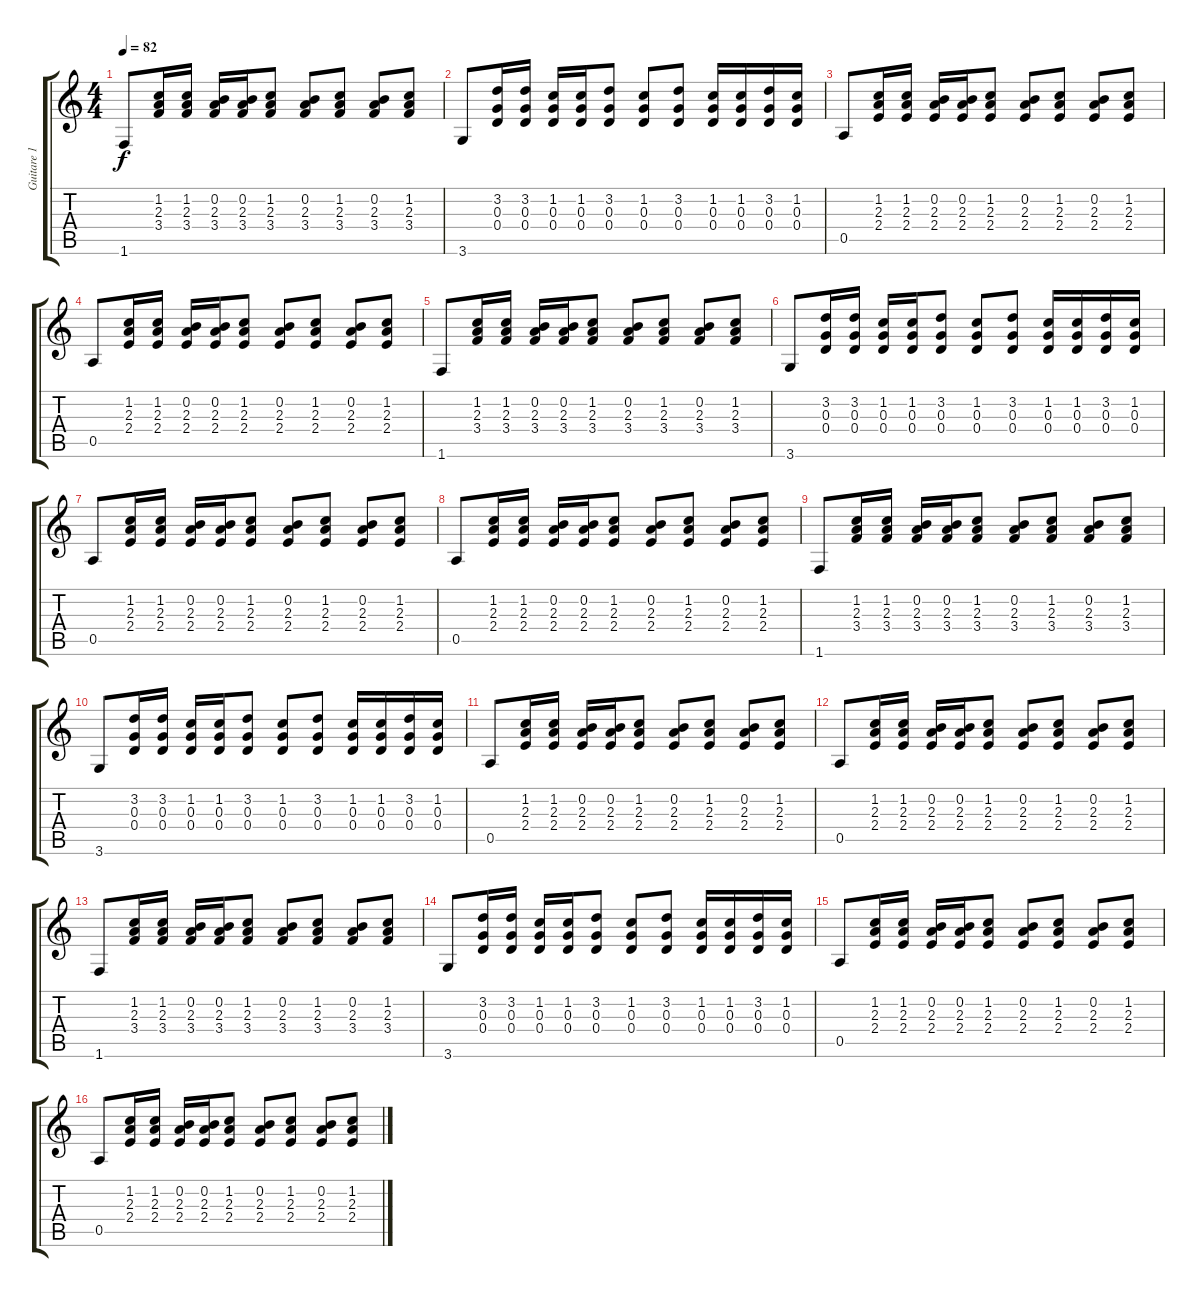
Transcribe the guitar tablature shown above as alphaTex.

\track ("Guitare 1" "Guitare 1") {instrument acousticguitarnylon}
\staff {score tabs}
\tuning (E4 B3 G3 D3 A2 E2) {hide}
\ts (4 4)
\tempo 82
\clef g2
\ks c
1.6.8{dy f} (1.2 2.3 3.4).16 (1.2 2.3 3.4).16 (0.2 2.3 3.4).16 (0.2 2.3 3.4).16 (1.2 2.3 3.4).8 (0.2 2.3 3.4).8 (1.2 2.3 3.4).8 (0.2 2.3 3.4).8 (1.2 2.3 3.4).8 |
3.6.8 (3.2 0.3 0.4).16 (3.2 0.3 0.4).16 (1.2 0.3 0.4).16 (1.2 0.3 0.4).16 (3.2 0.3 0.4).8 (1.2 0.3 0.4).8 (3.2 0.3 0.4).8 (1.2 0.3 0.4).16 (1.2 0.3 0.4).16 (3.2 0.3 0.4).16 (1.2 0.3 0.4).16 |
0.5.8 (1.2 2.3 2.4).16 (1.2 2.3 2.4).16 (0.2 2.3 2.4).16 (0.2 2.3 2.4).16 (1.2 2.3 2.4).8 (0.2 2.3 2.4).8 (1.2 2.3 2.4).8 (0.2 2.3 2.4).8 (1.2 2.3 2.4).8 |
0.5.8 (1.2 2.3 2.4).16 (1.2 2.3 2.4).16 (0.2 2.3 2.4).16 (0.2 2.3 2.4).16 (1.2 2.3 2.4).8 (0.2 2.3 2.4).8 (1.2 2.3 2.4).8 (0.2 2.3 2.4).8 (1.2 2.3 2.4).8 |
1.6.8 (1.2 2.3 3.4).16 (1.2 2.3 3.4).16 (0.2 2.3 3.4).16 (0.2 2.3 3.4).16 (1.2 2.3 3.4).8 (0.2 2.3 3.4).8 (1.2 2.3 3.4).8 (0.2 2.3 3.4).8 (1.2 2.3 3.4).8 |
3.6.8 (3.2 0.3 0.4).16 (3.2 0.3 0.4).16 (1.2 0.3 0.4).16 (1.2 0.3 0.4).16 (3.2 0.3 0.4).8 (1.2 0.3 0.4).8 (3.2 0.3 0.4).8 (1.2 0.3 0.4).16 (1.2 0.3 0.4).16 (3.2 0.3 0.4).16 (1.2 0.3 0.4).16 |
0.5.8 (1.2 2.3 2.4).16 (1.2 2.3 2.4).16 (0.2 2.3 2.4).16 (0.2 2.3 2.4).16 (1.2 2.3 2.4).8 (0.2 2.3 2.4).8 (1.2 2.3 2.4).8 (0.2 2.3 2.4).8 (1.2 2.3 2.4).8 |
0.5.8 (1.2 2.3 2.4).16 (1.2 2.3 2.4).16 (0.2 2.3 2.4).16 (0.2 2.3 2.4).16 (1.2 2.3 2.4).8 (0.2 2.3 2.4).8 (1.2 2.3 2.4).8 (0.2 2.3 2.4).8 (1.2 2.3 2.4).8 |
1.6.8 (1.2 2.3 3.4).16 (1.2 2.3 3.4).16 (0.2 2.3 3.4).16 (0.2 2.3 3.4).16 (1.2 2.3 3.4).8 (0.2 2.3 3.4).8 (1.2 2.3 3.4).8 (0.2 2.3 3.4).8 (1.2 2.3 3.4).8 |
3.6.8 (3.2 0.3 0.4).16 (3.2 0.3 0.4).16 (1.2 0.3 0.4).16 (1.2 0.3 0.4).16 (3.2 0.3 0.4).8 (1.2 0.3 0.4).8 (3.2 0.3 0.4).8 (1.2 0.3 0.4).16 (1.2 0.3 0.4).16 (3.2 0.3 0.4).16 (1.2 0.3 0.4).16 |
0.5.8 (1.2 2.3 2.4).16 (1.2 2.3 2.4).16 (0.2 2.3 2.4).16 (0.2 2.3 2.4).16 (1.2 2.3 2.4).8 (0.2 2.3 2.4).8 (1.2 2.3 2.4).8 (0.2 2.3 2.4).8 (1.2 2.3 2.4).8 |
0.5.8 (1.2 2.3 2.4).16 (1.2 2.3 2.4).16 (0.2 2.3 2.4).16 (0.2 2.3 2.4).16 (1.2 2.3 2.4).8 (0.2 2.3 2.4).8 (1.2 2.3 2.4).8 (0.2 2.3 2.4).8 (1.2 2.3 2.4).8 |
1.6.8 (1.2 2.3 3.4).16 (1.2 2.3 3.4).16 (0.2 2.3 3.4).16 (0.2 2.3 3.4).16 (1.2 2.3 3.4).8 (0.2 2.3 3.4).8 (1.2 2.3 3.4).8 (0.2 2.3 3.4).8 (1.2 2.3 3.4).8 |
3.6.8 (3.2 0.3 0.4).16 (3.2 0.3 0.4).16 (1.2 0.3 0.4).16 (1.2 0.3 0.4).16 (3.2 0.3 0.4).8 (1.2 0.3 0.4).8 (3.2 0.3 0.4).8 (1.2 0.3 0.4).16 (1.2 0.3 0.4).16 (3.2 0.3 0.4).16 (1.2 0.3 0.4).16 |
0.5.8 (1.2 2.3 2.4).16 (1.2 2.3 2.4).16 (0.2 2.3 2.4).16 (0.2 2.3 2.4).16 (1.2 2.3 2.4).8 (0.2 2.3 2.4).8 (1.2 2.3 2.4).8 (0.2 2.3 2.4).8 (1.2 2.3 2.4).8 |
0.5.8 (1.2 2.3 2.4).16 (1.2 2.3 2.4).16 (0.2 2.3 2.4).16 (0.2 2.3 2.4).16 (1.2 2.3 2.4).8 (0.2 2.3 2.4).8 (1.2 2.3 2.4).8 (0.2 2.3 2.4).8 (1.2 2.3 2.4).8
